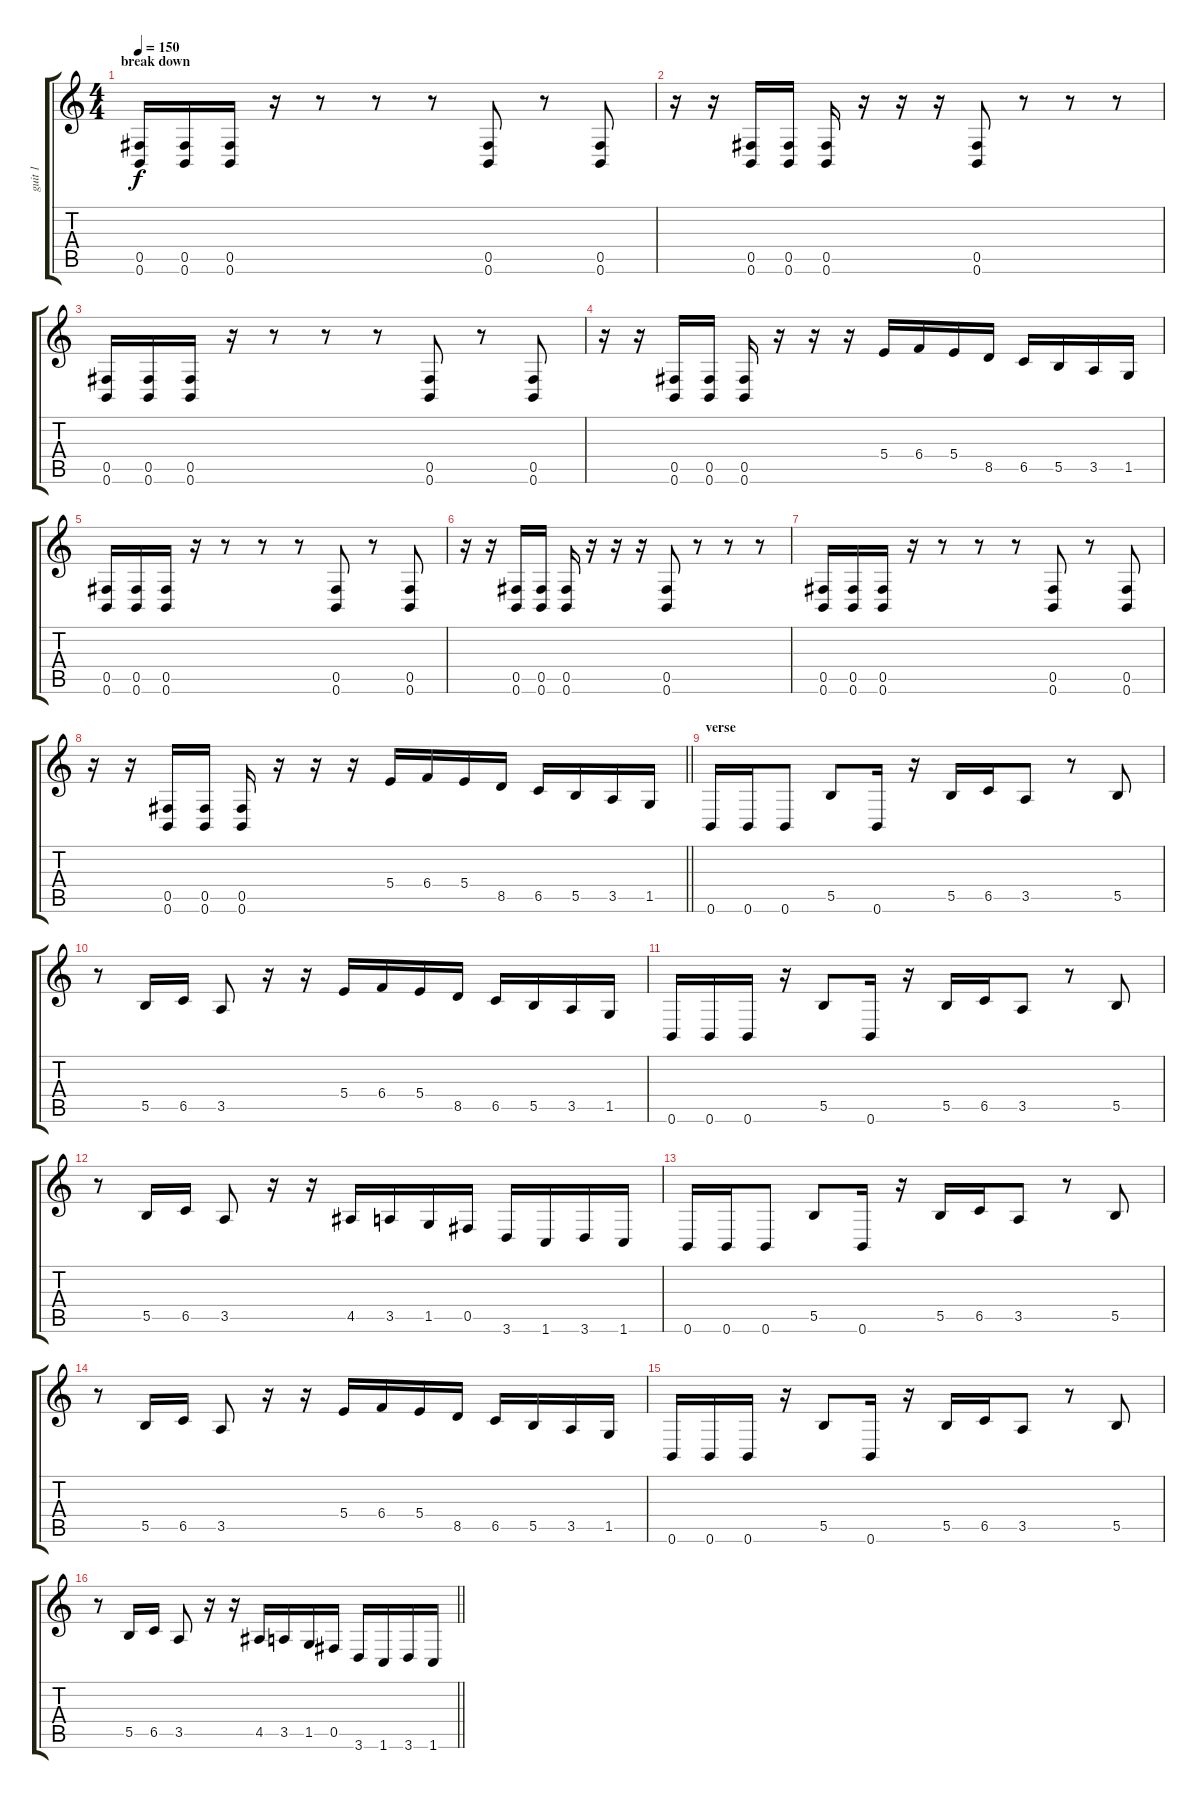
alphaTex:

\track ("guit 1" "guit 1") {instrument distortionguitar}
\staff {score tabs}
\tuning (Db4 Ab3 E3 B2 Gb2 B1) {hide}
\ts (4 4)
\section ("" "break down")
\tempo 150
\clef g2
\ks c
(0.5 0.6).16{dy f} (0.5 0.6).16 (0.5 0.6).16 r.16 r.8 r.8 r.8 (0.5 0.6).8 r.8 (0.5 0.6).8 |
r.16 r.16 (0.5 0.6).16 (0.5 0.6).16 (0.5 0.6).16 r.16 r.16 r.16 (0.5 0.6).8 r.8 r.8 r.8 |
(0.5 0.6).16 (0.5 0.6).16 (0.5 0.6).16 r.16 r.8 r.8 r.8 (0.5 0.6).8 r.8 (0.5 0.6).8 |
r.16 r.16 (0.5 0.6).16 (0.5 0.6).16 (0.5 0.6).16 r.16 r.16 r.16 5.4.16 6.4.16 5.4.16 8.5.16 6.5.16 5.5.16 3.5.16 1.5.16 |
(0.5 0.6).16 (0.5 0.6).16 (0.5 0.6).16 r.16 r.8 r.8 r.8 (0.5 0.6).8 r.8 (0.5 0.6).8 |
r.16 r.16 (0.5 0.6).16 (0.5 0.6).16 (0.5 0.6).16 r.16 r.16 r.16 (0.5 0.6).8 r.8 r.8 r.8 |
(0.5 0.6).16 (0.5 0.6).16 (0.5 0.6).16 r.16 r.8 r.8 r.8 (0.5 0.6).8 r.8 (0.5 0.6).8 |
\barLineRight lightlight
r.16 r.16 (0.5 0.6).16 (0.5 0.6).16 (0.5 0.6).16 r.16 r.16 r.16 5.4.16 6.4.16 5.4.16 8.5.16 6.5.16 5.5.16 3.5.16 1.5.16 |
\section ("" "verse")
0.6.16 0.6.16 0.6.8 5.5.8 0.6.16 r.16 5.5.16 6.5.16 3.5.8 r.8 5.5.8 |
r.8 5.5.16 6.5.16 3.5.8 r.16 r.16 5.4.16 6.4.16 5.4.16 8.5.16 6.5.16 5.5.16 3.5.16 1.5.16 |
0.6.16 0.6.16 0.6.16 r.16 5.5.8 0.6.16 r.16 5.5.16 6.5.16 3.5.8 r.8 5.5.8 |
r.8 5.5.16 6.5.16 3.5.8 r.16 r.16 4.5.16 3.5.16 1.5.16 0.5.16 3.6.16 1.6.16 3.6.16 1.6.16 |
0.6.16 0.6.16 0.6.8 5.5.8 0.6.16 r.16 5.5.16 6.5.16 3.5.8 r.8 5.5.8 |
r.8 5.5.16 6.5.16 3.5.8 r.16 r.16 5.4.16 6.4.16 5.4.16 8.5.16 6.5.16 5.5.16 3.5.16 1.5.16 |
0.6.16 0.6.16 0.6.16 r.16 5.5.8 0.6.16 r.16 5.5.16 6.5.16 3.5.8 r.8 5.5.8 |
\barLineRight lightlight
r.8 5.5.16 6.5.16 3.5.8 r.16 r.16 4.5.16 3.5.16 1.5.16 0.5.16 3.6.16 1.6.16 3.6.16 1.6.16
